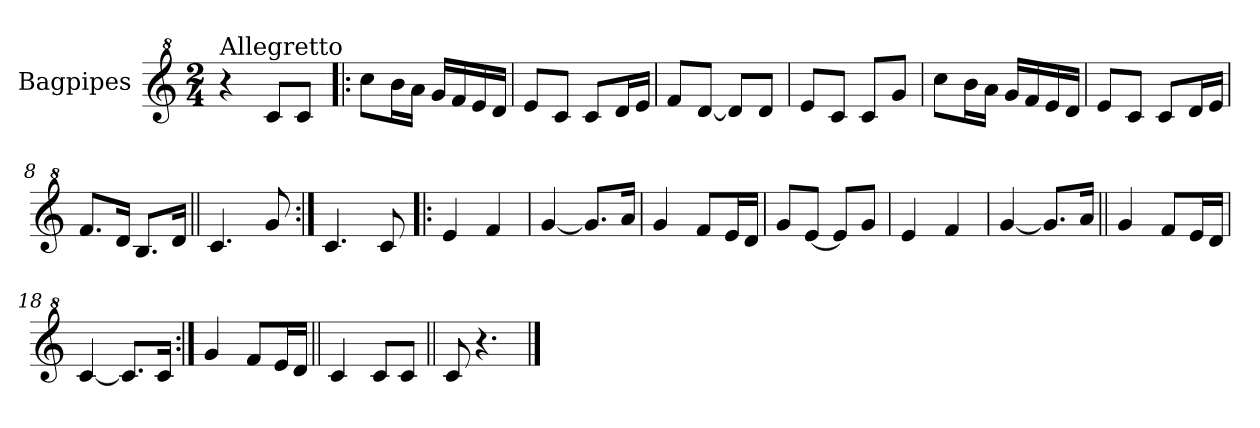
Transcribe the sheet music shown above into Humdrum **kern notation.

**kern
*part1
*staff1
*I"Bagpipes
*I'Bag
*clefG^2
*k[]
*C:
*M2/4
=1
!LO:TX:a:t=Allegretto
4r
8cc/L
8cc/J
=2!|:
8ccc\L
16bb\L
16aa\JJ
16gg/LL
16ff/
16ee/
16dd/JJ
=3
8ee/L
8cc/J
8cc/L
16dd/L
16ee/JJ
=4
8ff/L
[8dd/J
8dd/L]
8dd/J
=5
8ee/L
8cc/J
8cc/L
8gg/J
=6
8ccc\L
16bb\L
16aa\JJ
16gg/LL
16ff/
16ee/
16dd/JJ
=7
8ee/L
8cc/J
8cc/L
16dd/L
16ee/JJ
=8
8.ff/L
16dd/Jk
8.b/L
16dd/Jk
!!LO:LB:g=z
=9||
4.cc/
8gg/
=10:|!
4.cc/
8cc/
=11!|:
4ee/
4ff/
=12
[4gg/
8.gg/L]
16aa/Jk
=13
4gg/
8ff/L
16ee/L
16dd/JJ
=14
8gg/L
[8ee/J
8ee/L]
8gg/J
=15
4ee/
4ff/
=16
[4gg/
8.gg/L]
16aa/Jk
=17||
4gg/
8ff/L
16ee/L
16dd/JJ
=18
[4cc/
8.cc/L]
16cc/Jk
=19:|!
4gg/
8ff/L
16ee/L
16dd/JJ
!!LO:LB:g=z
=20||
4cc/
8cc/L
8cc/J
=21||
8cc/
4.r
==
*-
